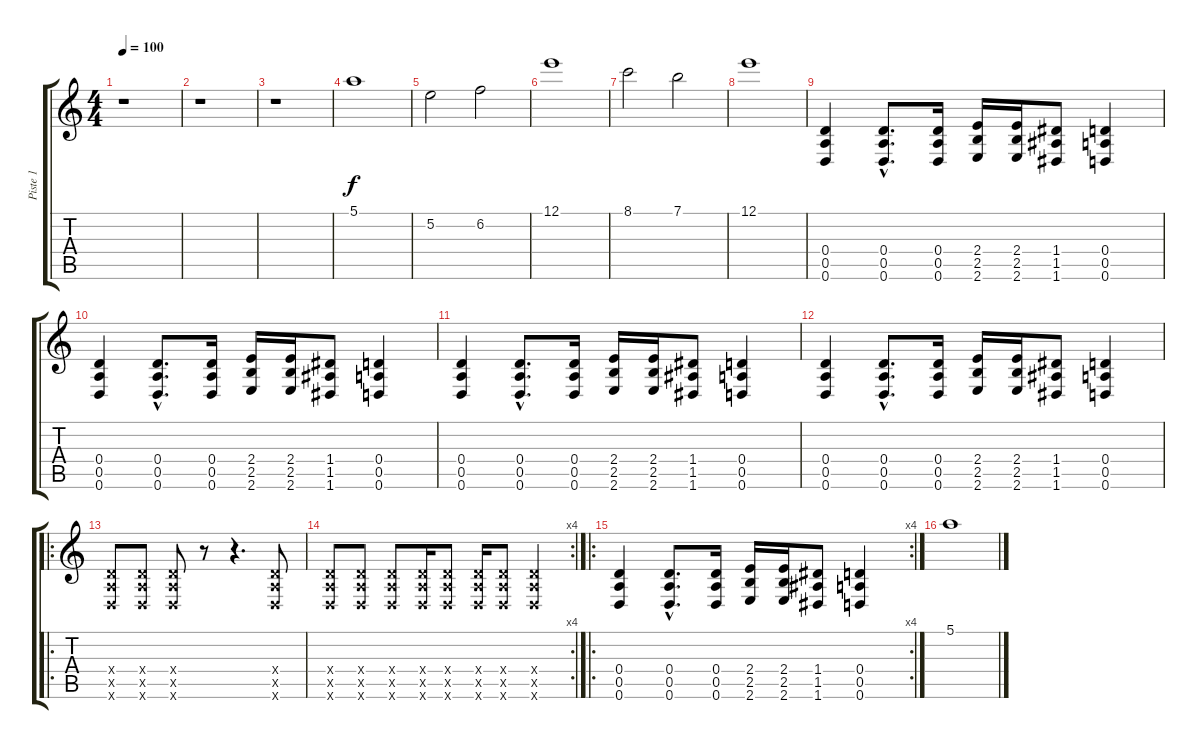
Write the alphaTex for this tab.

\track ("Piste 1" "Piste 1") {instrument overdrivenguitar}
\staff {score tabs}
\tuning (E4 B3 G3 D3 A2 D2) {hide}
\ts (4 4)
\tempo 100
\clef g2
\ks c
r.1{dy f instrument overdrivenguitar} |
r.1 |
r.1 |
5.1.1 |
5.2.2 6.2.2 |
12.1.1 |
8.1.2 7.1.2 |
12.1.1 |
(0.4 0.5 0.6).4 (0.4{hac} 0.5{hac} 0.6{hac}).8{d} (0.4 0.5 0.6).16 (2.4 2.5 2.6).16 (2.4 2.5 2.6).16 (1.4 1.5 1.6).8 (0.4 0.5 0.6).4 |
(0.4 0.5 0.6).4 (0.4{hac} 0.5{hac} 0.6{hac}).8{d} (0.4 0.5 0.6).16 (2.4 2.5 2.6).16 (2.4 2.5 2.6).16 (1.4 1.5 1.6).8 (0.4 0.5 0.6).4 |
(0.4 0.5 0.6).4 (0.4{hac} 0.5{hac} 0.6{hac}).8{d} (0.4 0.5 0.6).16 (2.4 2.5 2.6).16 (2.4 2.5 2.6).16 (1.4 1.5 1.6).8 (0.4 0.5 0.6).4 |
(0.4 0.5 0.6).4 (0.4{hac} 0.5{hac} 0.6{hac}).8{d} (0.4 0.5 0.6).16 (2.4 2.5 2.6).16 (2.4 2.5 2.6).16 (1.4 1.5 1.6).8 (0.4 0.5 0.6).4 |
\ro
(0.4{x} 0.5{x} 0.6{x}).8 (0.4{x} 0.5{x} 0.6{x}).8 (0.4{x} 0.5{x} 0.6{x}).8 r.8 r.4{d} (0.4{x} 0.5{x} 0.6{x}).8 |
\rc 4
(0.4{x} 0.5{x} 0.6{x}).8 (0.4{x} 0.5{x} 0.6{x}).8 (0.4{x} 0.5{x} 0.6{x}).8 (0.4{x} 0.5{x} 0.6{x}).16 (0.4{x} 0.5{x} 0.6{x}).8 (0.4{x} 0.5{x} 0.6{x}).16 (0.4{x} 0.5{x} 0.6{x}).8 (0.4{x} 0.5{x} 0.6{x}).4 |
\ro
\rc 4
(0.4 0.5 0.6).4 (0.4{hac} 0.5{hac} 0.6{hac}).8{d} (0.4 0.5 0.6).16 (2.4 2.5 2.6).16 (2.4 2.5 2.6).16 (1.4 1.5 1.6).8 (0.4 0.5 0.6).4 |
5.1.1
